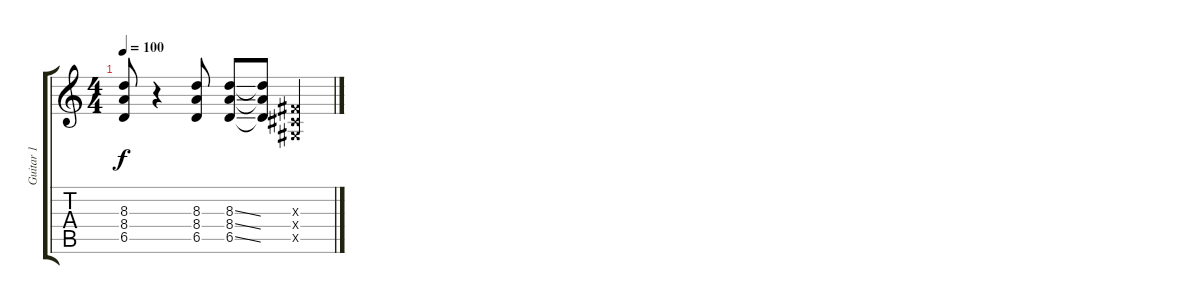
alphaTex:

\track ("Guitar 1" "Guitar 1") {instrument overdrivenguitar}
\staff {score tabs}
\tuning (Eb4 Bb3 Gb3 Db3 Ab2 Eb2) {hide}
\ts (4 4)
\tempo 100
\clef g2
\ks c
(8.3 8.4 6.5).8{dy f} r.4 (8.3 8.4 6.5).8 (8.3{ss} 8.4{ss} 6.5{ss}).8 (8.3{t} 8.4{t} 6.5{t}).8 (0.3{x} 0.4{x} 0.5{x}).4
